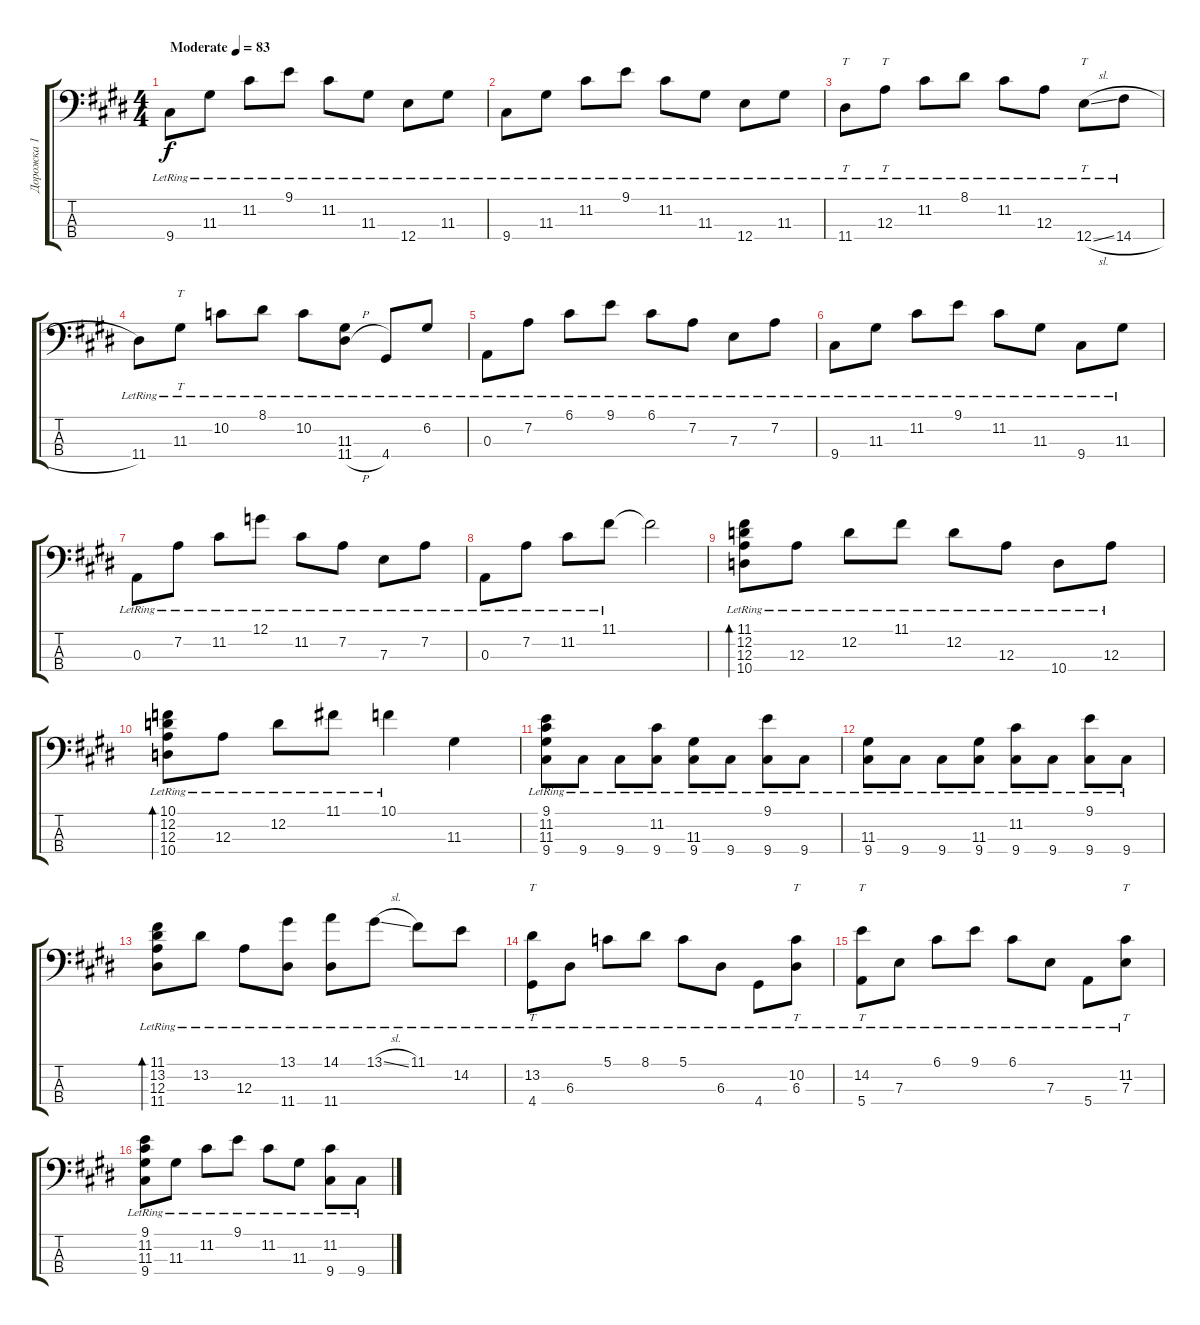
\track ("Дорожка 1" "Дорожка 1") {instrument electricbassfinger}
\staff {score tabs}
\tuning (G2 D2 A1 E1) {hide}
\ts (4 4)
\tempo (83 "Moderate")
\clef f4
\ks e
9.4{lr}.8{dy f instrument electricbassfinger} 11.3{lr}.8 11.2{lr}.8 9.1{lr}.8 11.2{lr}.8 11.3{lr}.8 12.4{lr}.8 11.3{lr}.8 |
9.4{lr}.8 11.3{lr}.8 11.2{lr}.8 9.1{lr}.8 11.2{lr}.8 11.3{lr}.8 12.4{lr}.8 11.3{lr}.8 |
11.4{lr}.8{tt} 12.3{lr}.8{tt} 11.2{lr}.8 8.1{lr}.8 11.2{lr}.8 12.3{lr}.8 12.4{sl lr}.8{tt} 14.4{h lr}.8 |
11.4{lr}.8 11.3{lr}.8{tt} 10.2{lr}.8 8.1{lr}.8 10.2{lr}.8 (11.3{lr} 11.4{h lr}).8 4.4{lr}.8 6.2{lr}.8 |
0.3{lr}.8 7.2{lr}.8 6.1{lr}.8 9.1{lr}.8 6.1{lr}.8 7.2{lr}.8 7.3{lr}.8 7.2{lr}.8 |
9.4{lr}.8 11.3{lr}.8 11.2{lr}.8 9.1{lr}.8 11.2{lr}.8 11.3{lr}.8 9.4{lr}.8 11.3{lr}.8 |
0.3{lr}.8 7.2{lr}.8 11.2{lr}.8 12.1{lr}.8 11.2{lr}.8 7.2{lr}.8 7.3{lr}.8 7.2{lr}.8 |
0.3{lr}.8 7.2{lr}.8 11.2{lr}.8 11.1{lr}.8 11.1{t}.2 |
(11.1{lr} 12.2{lr} 12.3{lr} 10.4{lr}).8{bd 60} 12.3{lr}.8 12.2{lr}.8 11.1{lr}.8 12.2{lr}.8 12.3{lr}.8 10.4{lr}.8 12.3{lr}.8 |
(10.1{lr} 12.2{lr} 12.3{lr} 10.4{lr}).8{bd 60} 12.3{lr}.8 12.2{lr}.8 11.1{lr}.8 10.1{lr}.4 11.3.4 |
(9.1{lr} 11.2{lr} 11.3{lr} 9.4{lr}).8 9.4{lr}.8 9.4{lr}.8 (11.2{lr} 9.4{lr}).8 (11.3{lr} 9.4{lr}).8 9.4{lr}.8 (9.1{lr} 9.4{lr}).8 9.4{lr}.8 |
(11.3{lr} 9.4{lr}).8 9.4{lr}.8 9.4{lr}.8 (11.3{lr} 9.4{lr}).8 (11.2{lr} 9.4{lr}).8 9.4{lr}.8 (9.1{lr} 9.4{lr}).8 9.4{lr}.8 |
(11.1{lr} 13.2{lr} 12.3{lr} 11.4{lr}).8{bd 60} 13.2{lr}.8 12.3{lr}.8 (13.1{lr} 11.4{lr}).8 (14.1{lr} 11.4{lr}).8 13.1{sl lr}.8 11.1{lr}.8 14.2{lr}.8 |
(13.2{lr} 4.4{lr}).8{tt} 6.3{lr}.8 5.1{lr}.8 8.1{lr}.8 5.1{lr}.8 6.3{lr}.8 4.4{lr}.8 (10.2{lr} 6.3{lr}).8{tt} |
(14.2{lr} 5.4{lr}).8{tt} 7.3{lr}.8 6.1{lr}.8 9.1{lr}.8 6.1{lr}.8 7.3{lr}.8 5.4{lr}.8 (11.2{lr} 7.3{lr}).8{tt} |
(9.1{lr} 11.2{lr} 11.3{lr} 9.4{lr}).8 11.3{lr}.8 11.2{lr}.8 9.1{lr}.8 11.2{lr}.8 11.3{lr}.8 (11.2{lr} 9.4{lr}).8 9.4{lr}.8
